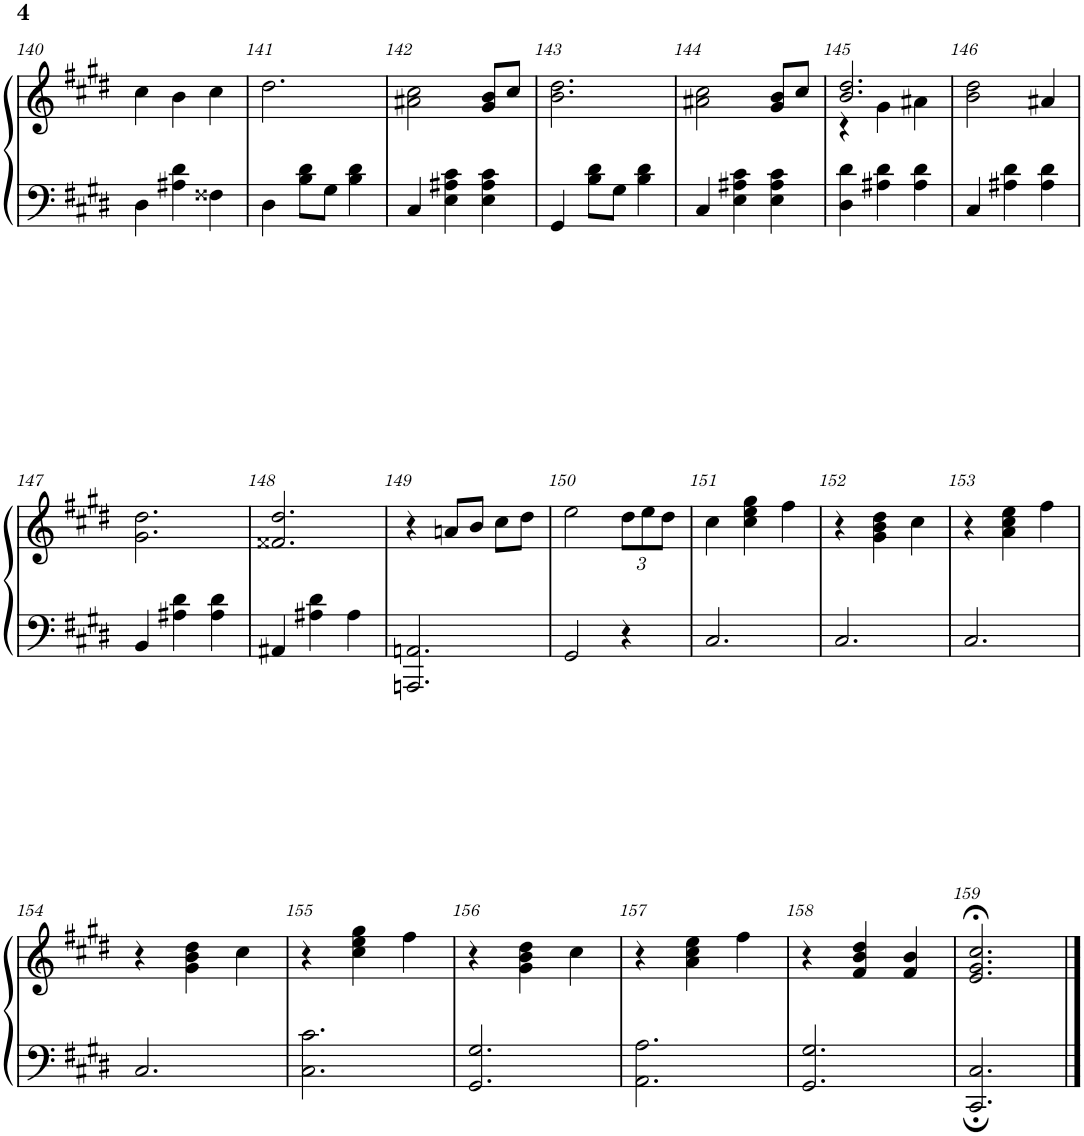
**kern	**kern
*part1	*part1
*staff2	*staff1
*I"Piano	*
*I'Pno.	*
!!LO:PB:g=z
*clefF4	*clefG2
*k[f#c#g#d#]	*k[f#c#g#d#]
*M3/4	*M3/4
=140	=140
4D#\	4cc#\
4A#X\ 4d#\	4b\
4F##X\	4cc#\
=141	=141
4D#\	2.dd#\
8B\ 8d#\L	.
8G#\J	.
4B\ 4d#\	.
=142	=142
4C#/	2a#X\ 2cc#\
4E\ 4A#X\ 4c#\	.
4E\ 4A#\ 4c#\	8g#/ 8b/L
.	8cc#/J
=143	=143
4GG#/	2.b\ 2.dd#\
8B\ 8d#\L	.
8G#\J	.
4B\ 4d#\	.
=144	=144
4C#/	2a#X\ 2cc#\
4E\ 4A#X\ 4c#\	.
4E\ 4A#\ 4c#\	8g#/ 8b/L
.	8cc#/J
=145	=145
*	*^
4D#\ 4d#\	2.b/ 2.dd#/	4r
4A#X\ 4d#\	.	4g#\
4A#\ 4d#\	.	4a#X\
*	*v	*v
=146	=146
4C#/	2b\ 2dd#\
4A#X\ 4d#\	.
4A#\ 4d#\	4a#X/
!!LO:LB:g=z
=147	=147
4BB/	2.g#\ 2.dd#\
4A#X\ 4d#\	.
4A#\ 4d#\	.
=148	=148
4AA#X/	2.f##X/ 2.dd#/
4A#X\ 4d#\	.
4A#\	.
=149	=149
2.AAAn/ 2.AAn/	4r
.	8an/L
.	8b/J
.	8cc#\L
.	8dd#\J
=150	=150
2GG#/	2ee\
*	*Xbrackettup
4r	12dd#\L
.	12ee\
.	12dd#\J
=151	=151
2.C#/	4cc#\
.	4cc#\ 4ee\ 4gg#\
.	4ff#\
=152	=152
2.C#/	4r
.	4g#\ 4b\ 4dd#\
.	4cc#\
=153	=153
2.C#/	4r
.	4a\ 4cc#\ 4ee\
.	4ff#\
!!LO:LB:g=z
=154	=154
2.C#/	4r
.	4g#\ 4b\ 4dd#\
.	4cc#\
=155	=155
2.C#\ 2.c#\	4r
.	4cc#\ 4ee\ 4gg#\
.	4ff#\
=156	=156
2.GG#/ 2.G#/	4r
.	4g#\ 4b\ 4dd#\
.	4cc#\
=157	=157
2.AA\ 2.A\	4r
.	4a\ 4cc#\ 4ee\
.	4ff#\
=158	=158
2.GG#/ 2.G#/	4r
.	4f#/ 4b/ 4dd#/
.	4f#/ 4b/
=159	=159
2.CC#/; 2.C#/;	2.e/;< 2.g#/;< 2.cc#/;<
==	==
*-	*-
